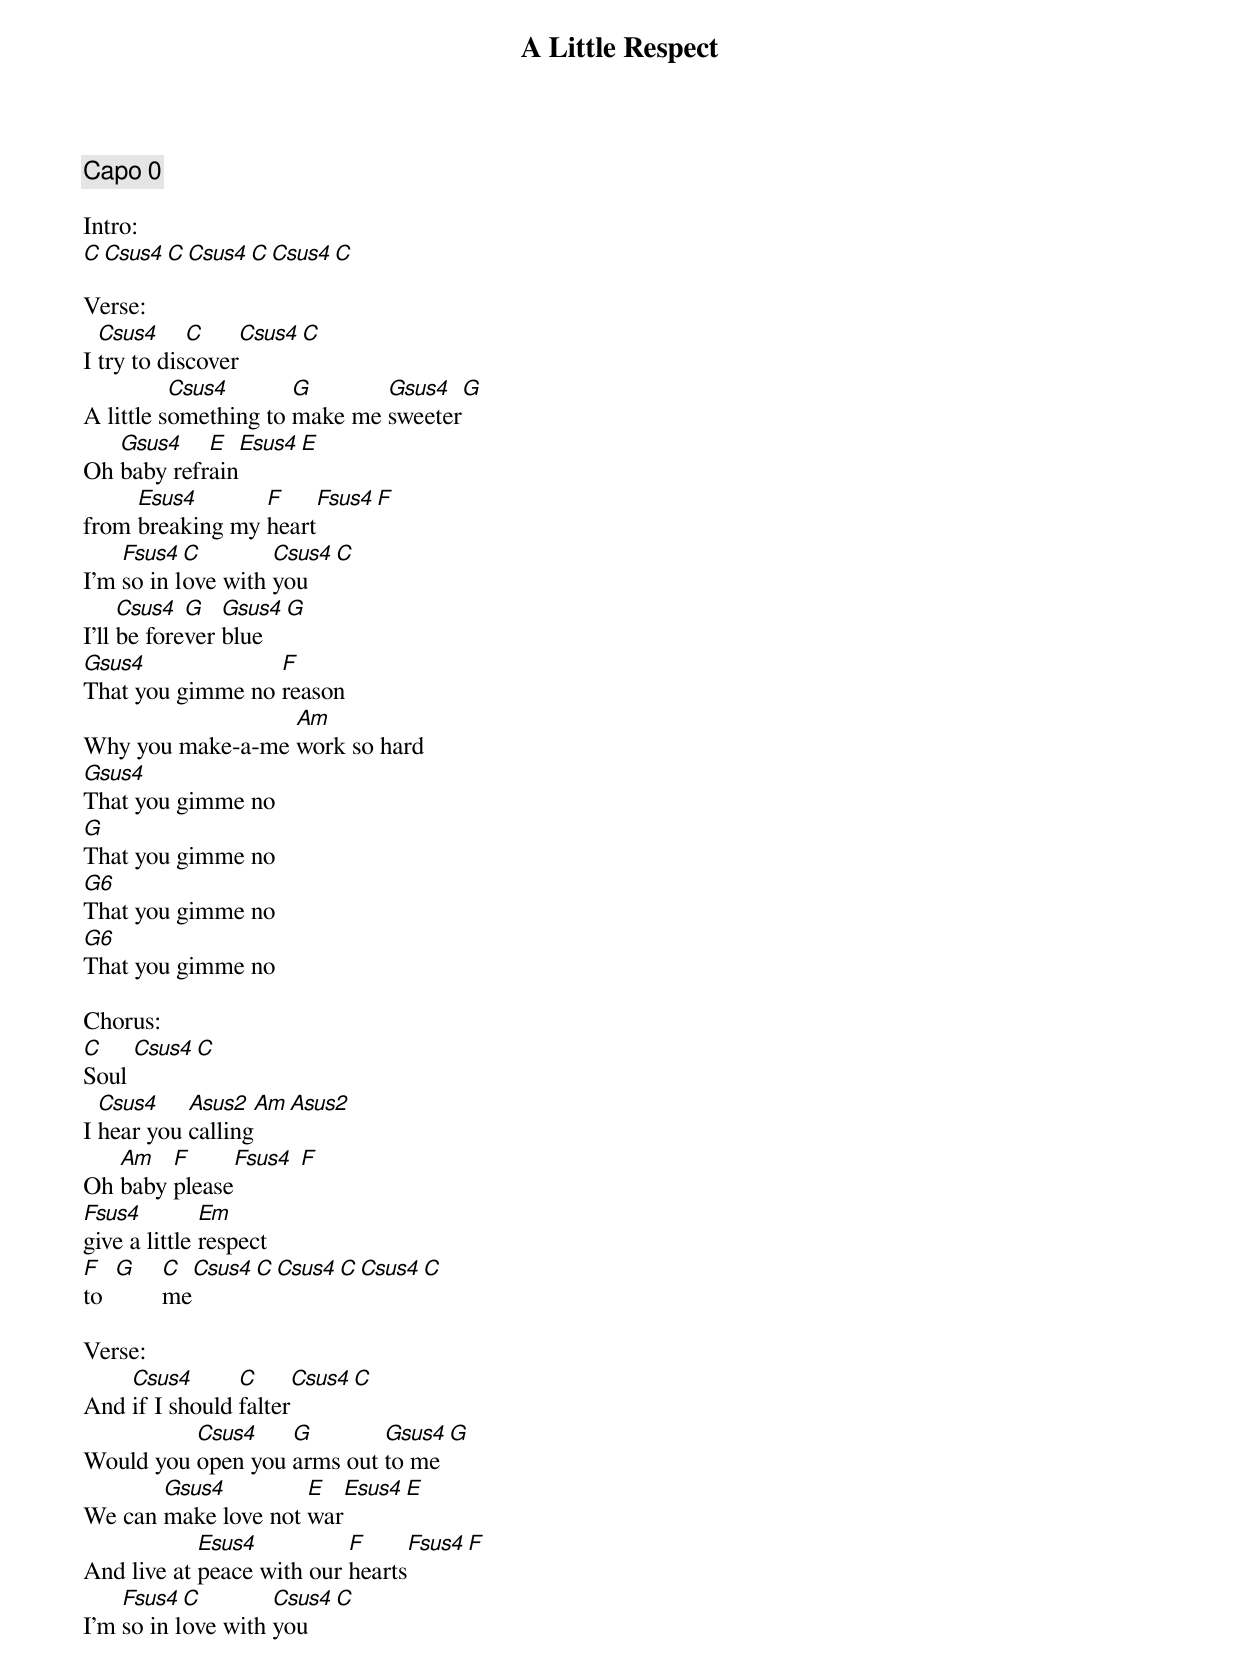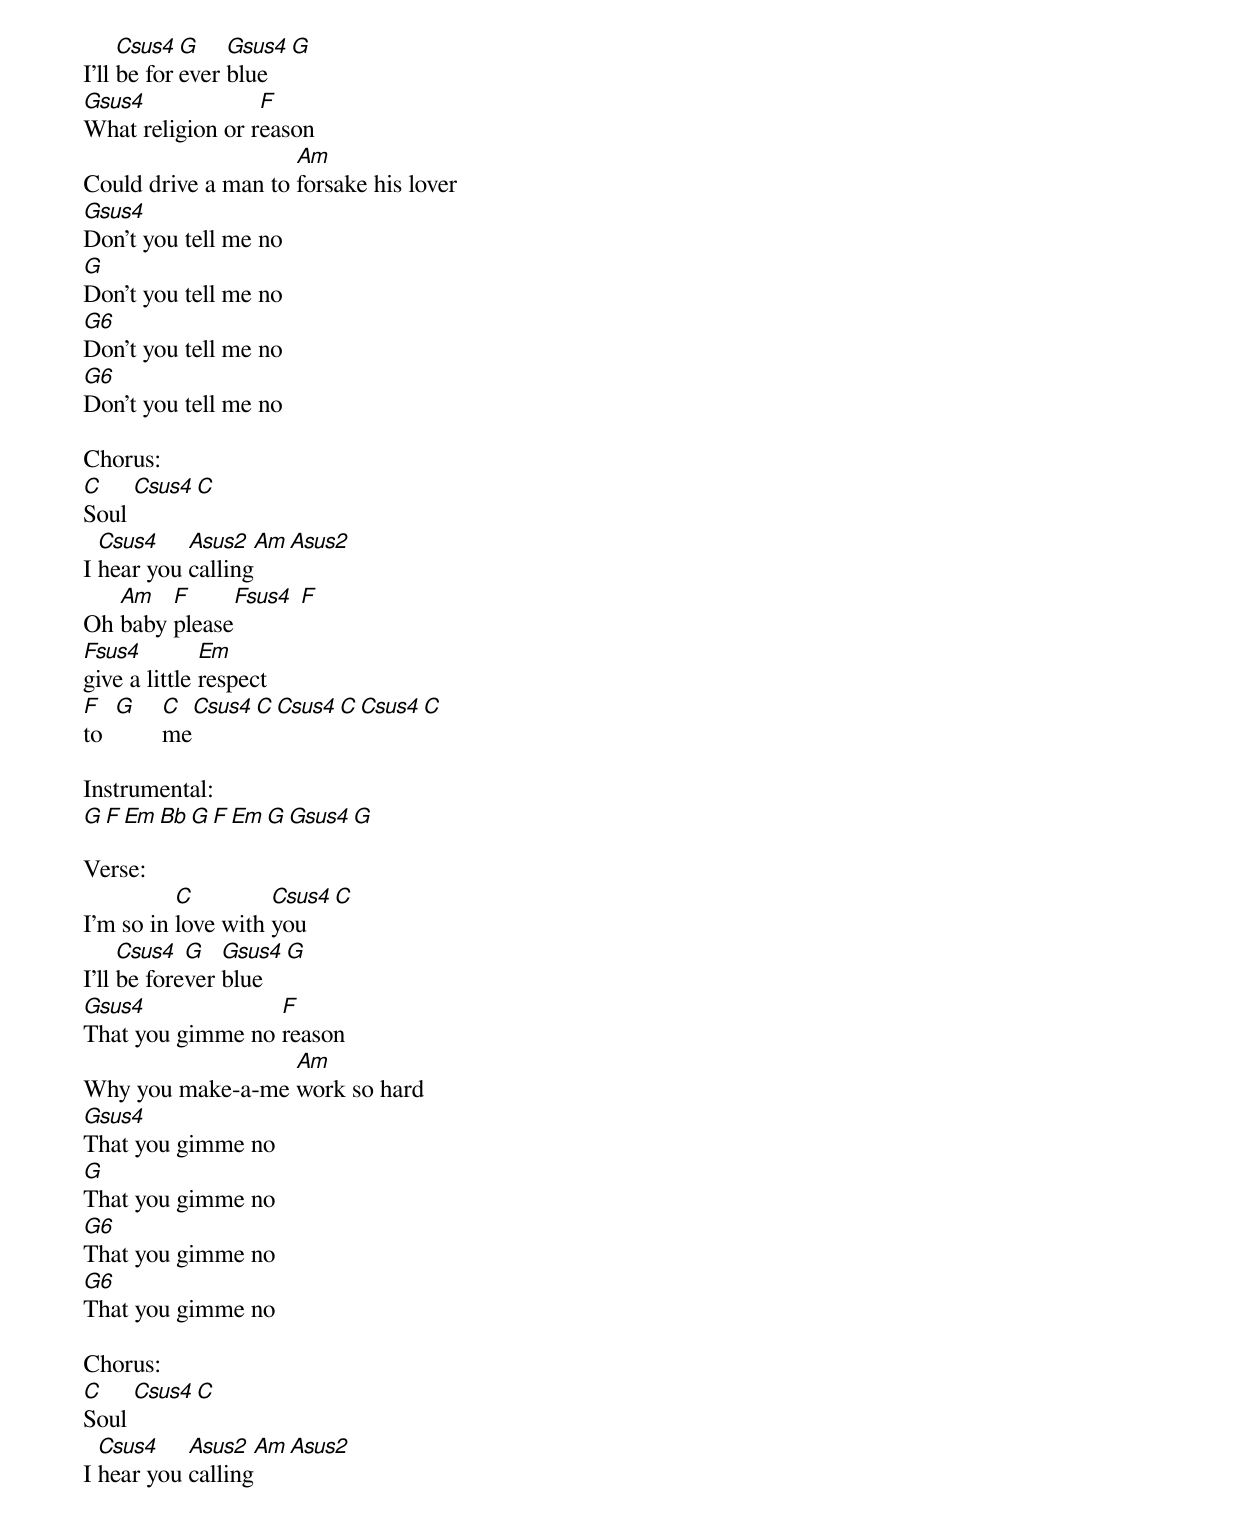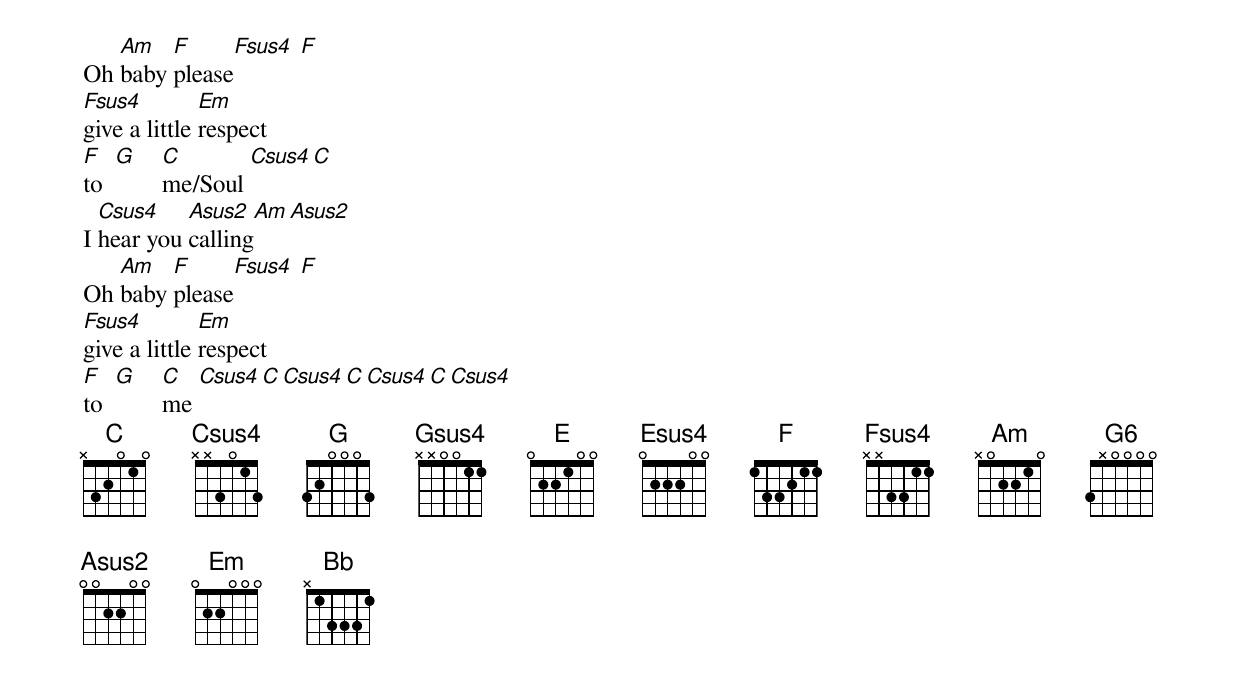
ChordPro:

{title:A Little Respect}
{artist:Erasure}
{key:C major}
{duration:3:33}
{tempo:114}
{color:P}

{comment: Capo 0}

Intro:
[C][Csus4][C][Csus4][C][Csus4][C]

Verse:
I [Csus4]try to dis[C]cover[Csus4][C]
A little s[Csus4]omething to [G]make me [Gsus4]sweeter[G]
Oh [Gsus4]baby refr[E]ain[Esus4][E]
from [Esus4]breaking my [F]heart[Fsus4][F]
I'm [Fsus4]so in l[C]ove with [Csus4]you[C]
I'll [Csus4]be fore[G]ver [Gsus4]blue[G]
[Gsus4]That you gimme no [F]reason
Why you make-a-me [Am]work so hard
[Gsus4]That you gimme no
[G]That you gimme no
[G6]That you gimme no
[G6]That you gimme no

Chorus:
[C]Soul [Csus4][C]
I [Csus4]hear you [Asus2]calling[Am][Asus2]
Oh [Am]baby [F]please[Fsus4] [F]
[Fsus4]give a little [Em]respect
[F]to  [G]    [C]me[Csus4][C][Csus4][C][Csus4][C]

Verse:
And [Csus4]if I should [C]falter[Csus4][C]
Would you [Csus4]open you [G]arms out [Gsus4]to me[G]
We can [Gsus4]make love not [E]war[Esus4][E]
And live at [Esus4]peace with our [F]hearts[Fsus4][F]
I'm [Fsus4]so in l[C]ove with [Csus4]you[C]
I'll [Csus4]be for[G]ever [Gsus4]blue[G]
[Gsus4]What religion or r[F]eason
Could drive a man to [Am]forsake his lover
[Gsus4]Don't you tell me no
[G]Don't you tell me no
[G6]Don't you tell me no
[G6]Don't you tell me no

Chorus:
[C]Soul [Csus4][C]
I [Csus4]hear you [Asus2]calling[Am][Asus2]
Oh [Am]baby [F]please[Fsus4] [F]
[Fsus4]give a little [Em]respect
[F]to  [G]    [C]me[Csus4][C][Csus4][C][Csus4][C]

Instrumental:
[G][F][Em][Bb][G][F][Em][G][Gsus4][G]

Verse:
I'm so in [C]love with [Csus4]you[C]
I'll [Csus4]be fore[G]ver [Gsus4]blue[G]
[Gsus4]That you gimme no [F]reason
Why you make-a-me [Am]work so hard
[Gsus4]That you gimme no
[G]That you gimme no
[G6]That you gimme no
[G6]That you gimme no

Chorus:
[C]Soul [Csus4][C]
I [Csus4]hear you [Asus2]calling[Am][Asus2]
Oh [Am]baby [F]please[Fsus4] [F]
[Fsus4]give a little [Em]respect
[F]to  [G]    [C]me/Soul [Csus4][C]
I [Csus4]hear you [Asus2]calling[Am][Asus2]
Oh [Am]baby [F]please[Fsus4] [F]
[Fsus4]give a little [Em]respect
[F]to  [G]    [C]me [Csus4][C][Csus4][C][Csus4][C][Csus4]
